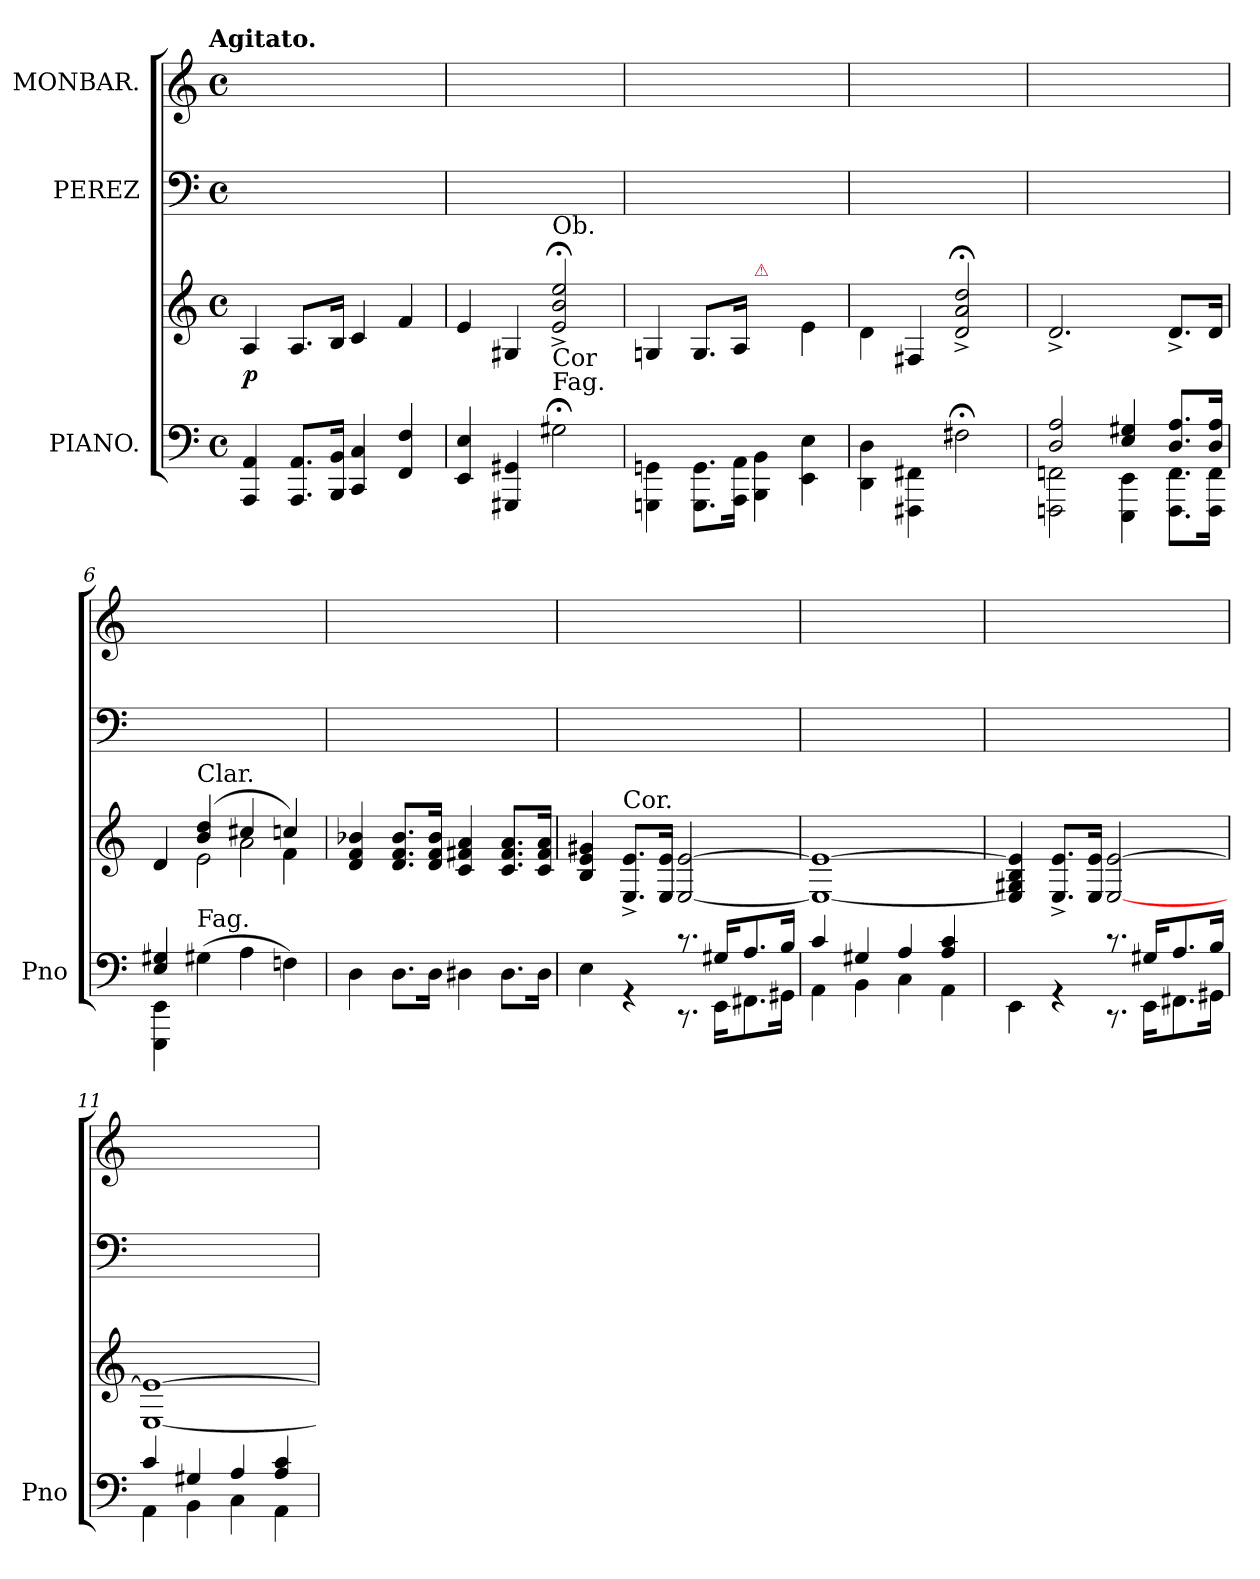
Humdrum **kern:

**kern	**kern	**dynam	**kern	**kern
*part3	*part3	*part3	*part2	*part1
*staff4	*staff3	*staff3/4	*staff2	*staff1
*I"PIANO.	*	*	*I"PEREZ	*I"MONBAR.
*I'Pno	*	*	*	*
*clefF4	*clefG2	*	*clefF4	*clefG2
*	*	*	*	*ITrd8c12
*k[]	*k[]	*	*k[]	*k[]
*a:	*a:	*	*a:	*a:
!!LO:TX:omd:t=Agitato.
*M4/4	*M4/4	*	*M4/4	*M4/4
*met(c)	*met(c)	*	*met(c)	*met(c)
=1	=1	=1	=1	=1
4AAA/ 4AA/	4A/	p	1ryy	1ryy
8.AAA/ 8.AA/L	8.A/L	.	.	.
16BBB/ 16BB/Jk	16B/Jk	.	.	.
4CC/ 4C/	4c/	.	.	.
4FF/ 4F/	4f/	.	.	.
=2	=2	=2	=2	=2
4EE/ 4E/	4e/	.	1ryy	1ryy
4GGG#X/ 4GG#X/	4G#X/	.	.	.
!	!LO:TX:b:t=Cor	!	!	!
!	!LO:TX:a:t=Ob.	!	!	!
!LO:TX:a:t=Fag.	!	!	!	!
2G#X;<\	2e;<^</ 2b;<^</ 2ee;<^</	.	.	.
=3	=3	=3	=3	=3
4GGGn\ 4GGn\	4Gn/	.	1ryy	1ryy
8.GGG\ 8.GG\L	8.G/L	.	.	.
16AAA\ 16AA\Jk	16A/Jk	.	.	.
!	!LO:TX:a:color=crimson:t=⚠	!	!	!
4BBB\ 4BB\	4ryy	.	.	.
4EE\ 4E\	4e\	.	.	.
=4	=4	=4	=4	=4
4DD\ 4D\	4d\	.	1ryy	1ryy
4FFF#X\ 4FF#X\	4F#X/	.	.	.
2F#X;<\	2d;<^/ 2a;<^/ 2dd;<^/	.	.	.
=5	=5	=5	=5	=5
*^	*	*	*	*
2D/ 2A/	2FFFn\ 2FFn\	2.d^>/	.	1ryy	1ryy
4E/ 4G#X/	4EEE\ 4EE\	.	.	.	.
8.D/ 8.A/L	8.FFF\ 8.FF\L	8.d^>/L	.	.	.
16D/ 16A/Jk	16FFF\ 16FF\Jk	16d/Jk	.	.	.
=6	=6	=6	=6	=6	=6
*	*	*^	*	*	*
*	*	*	*^	*	*	*
4E/ 4G#X/	4EEE\ 4EE\	4d/	2ryy	4ryy	.	1ryy	1ryy
!	!	!LO:TX:a:t=Clar.	!	!	!	!	!
!LO:TX:a:t=Fag.	!	!	!	!	!	!	!
(4G#X\	4ryy	(4b/ 4dd/	.	2e\	.	.	.
4A\	2ryy	4cc#X/	2a\	.	.	.	.
4Fn\)	.	4ccn/)	.	4f\	.	.	.
*v	*v	*	*	*	*	*	*
*	*v	*v	*v	*	*	*
=7	=7	=7	=7	=7
4D\	4d/ 4f/ 4b-X/	.	1ryy	1ryy
8.D\L	8.d/ 8.f/ 8.b-/L	.	.	.
16D\Jk	16d/ 16f/ 16b-/Jk	.	.	.
4D#X\	4c/ 4f#X/ 4a/	.	.	.
8.D#\L	8.c/ 8.f#/ 8.a/L	.	.	.
16D#\Jk	16c/ 16f#/ 16a/Jk	.	.	.
=8	=8	=8	=8	=8
*^	*	*	*	*
4E\	2ryy	4B/ 4e/ 4g#X/	.	1ryy	1ryy
!	!	!LO:TX:a:t=Cor.	!	!	!
4rGG	.	8.E^>/ 8.e^>/L	.	.	.
.	.	16E/ 16e/Jk	.	.	.
8.rc	8.r	[<2E/ [2e/	.	.	.
16G#X/KL	16EE\KL	.	.	.	.
8.A/	8.FF#X\	.	.	.	.
16B/Jk	16GG#X\Jk	.	.	.	.
=9	=9	=9	=9	=9	=9
4c/	4AA\	1E_/ 1e_/	.	1ryy	1ryy
4G#X/	4BB\	.	.	.	.
4A/	4C\	.	.	.	.
4A/ 4c/	4AA\	.	.	.	.
=10	=10	=10	=10	=10	=10
2ryy	4EE\	4E]/ 4G#X/ 4B/ 4e]/	.	1ryy	1ryy
.	4rGG	8.E^>/ 8.e^>/L	.	.	.
.	.	16E/ 16e/Jk	.	.	.
8.rc	8.r	[<2E/ [2e/	.	.	.
16G#X/KL	16EE\KL	.	.	.	.
8.A/	8.FF#X\	.	.	.	.
16B/Jk	16GG#X\Jk	.	.	.	.
=11	=11	=11	=11	=11	=11
4c/	4AA\	[<1E/ 1e_/	.	1ryy	1ryy
4G#X/	4BB\	.	.	.	.
4A/	4C\	.	.	.	.
4A/ 4c/	4AA\	.	.	.	.
*v	*v	*	*	*	*
=	=	=	=	=
*-	*-	*-	*-	*-
